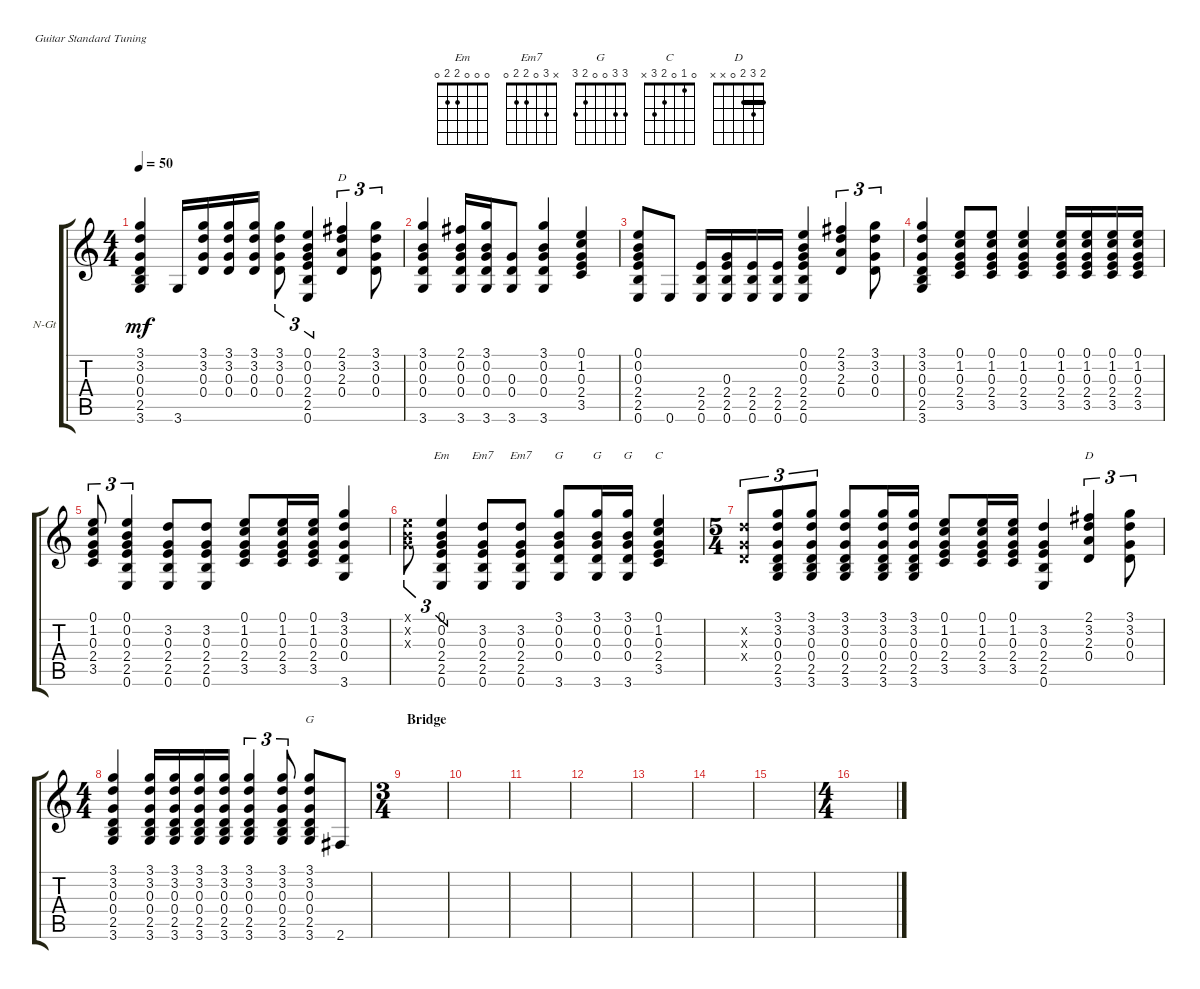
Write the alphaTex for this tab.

\defaultSystemsLayout 4
\bracketExtendMode groupsimilarinstruments
\firstSystemTrackNameOrientation horizontal
\otherSystemsTrackNameOrientation horizontal
\track ("acoustic guitar" "N-Gt") {instrument electricguitarjazz}
\staff {score tabs}
\tuning (E4 B3 G3 D3 A2 E2)
\chord ("Em" 0 0 0 2 2 0)
\chord ("Em7" x 3 0 2 2 0)
\chord ("G" 3 0 0 0 x 3)
\chord ("C" 0 1 0 2 3 x)
\chord ("G" 3 3 0 0 2 3)
\chord ("D" 2 3 2 0 x x) {barre 2}
\ts (4 4)
\tempo 50
\clef g2
\ks c
(3.6 2.5 0.4 0.3 3.2 3.1).4{dy mf} 3.6.16 (0.4 0.3 3.2 3.1).16 (3.1 3.2 0.3 0.4).16 (0.4 0.3 3.2 3.1).16 (3.2 0.3 3.1 0.4).8{tu (3 2)} (2.4 0.3 0.2 0.1 2.5 0.6).4{tu (3 2)} (0.4 2.3 3.2 2.1).4{tu (3 2) ch "D"} (0.4 0.3 3.2 3.1).8{tu (3 2)} |
(3.6 0.4 0.3 0.2 3.1).4 (3.6 0.4 0.3 0.2 2.1).16 (3.6 0.4 0.3 0.2 3.1).16 (3.6 0.4 0.3).8 (3.6 0.4 0.3 0.2 3.1).4 (0.1 1.2 0.3 2.4 3.5).4 |
(0.6 2.5 2.4 0.3 0.2 0.1).8 0.6.8 (0.6 2.5 2.4).16 (0.6 2.5 2.4 0.3).16 (0.6 2.5 2.4).16 (0.6 2.5 2.4).16 (0.6 2.5 2.4 0.3 0.2 0.1).4 (0.4 2.3 3.2 2.1).4{tu (3 2)} (0.4 0.3 3.2 3.1).8{tu (3 2)} |
(3.6 2.5 0.4 0.3 3.2 3.1).4 (3.5 2.4 0.3 1.2 0.1).8 (3.5 2.4 0.3 1.2 0.1).8 (3.5 2.4 0.3 1.2 0.1).4 (3.5 2.4 0.3 1.2 0.1).16 (3.5 2.4 0.3 1.2 0.1).16 (3.5 2.4 0.3 1.2 0.1).16 (3.5 2.4 0.3 1.2 0.1).16 |
(3.5 2.4 1.2 0.1 0.3).8{tu (3 2)} (0.6 2.5 2.4 0.3 0.2 0.1).4{tu (3 2)} (0.6 2.5 2.4 0.3 3.2).8 (0.6 2.5 2.4 0.3 3.2).8 (0.1 1.2 0.3 2.4 3.5).8 (3.5 2.4 0.3 1.2 0.1).16 (3.5 2.4 0.3 1.2 0.1).16 (3.6 0.3 0.4 3.2 3.1).4 |
(0.3{x} 0.2{x} 0.1{x}).8{tu (3 2)} (0.6 2.5 2.4 0.3 0.2 0.1).4{tu (3 2) ch "Em"} (0.6 2.5 2.4 0.3 3.2).8{ch "Em7"} (0.6 2.5 2.4 0.3 3.2).8{ch "Em7"} (3.6 0.4 0.3 0.2 3.1).8{ch "G"} (3.6 0.4 0.3 0.2 3.1).16{ch "G"} (3.6 0.4 0.3 0.2 3.1).16{ch "G"} (3.5 2.4 0.3 1.2 0.1).4{ch "C"} |
\ts (5 4)
(0.4{x} 0.3{x} 3.2{x}).8{tu (3 2)} (3.1 3.2 0.3 0.4 2.5 3.6).8{tu (3 2)} (3.6 2.5 0.4 0.3 3.2 3.1).8{tu (3 2)} (3.6 2.5 0.4 0.3 3.2 3.1).8 (3.1 3.2 0.3 0.4 2.5 3.6).16 (3.1 3.2 0.3 0.4 2.5 3.6).16 (3.5 2.4 0.3 1.2 0.1).8 (3.5 2.4 0.3 1.2 0.1).16 (3.5 2.4 0.3 1.2 0.1).16 (2.4 0.3 3.2 0.6 2.5).4 (0.4 2.3 3.2 2.1).4{tu (3 2) ch "D"} (0.4 0.3 3.2 3.1).8{tu (3 2)} |
\ts (4 4)
(3.6 2.5 0.4 0.3 3.2 3.1).4 (3.6 2.5 0.4 0.3 3.2 3.1).16 (3.1 3.2 0.3 0.4 2.5 3.6).16 (3.6 2.5 0.4 0.3 3.2 3.1).16 (3.1 3.2 0.3 0.4 2.5 3.6).16 (3.6 0.4 2.5 0.3 3.2 3.1).4{tu (3 2)} (3.6 2.5 0.4 0.3 3.2 3.1).8{tu (3 2)} (3.6 2.5 0.4 0.3 3.2 3.1).8{ch "G"} 2.6.8 |
\ts (3 4)
\section ("" "Bridge")
|
|
|
|
|
|
|
\ts (4 4)
